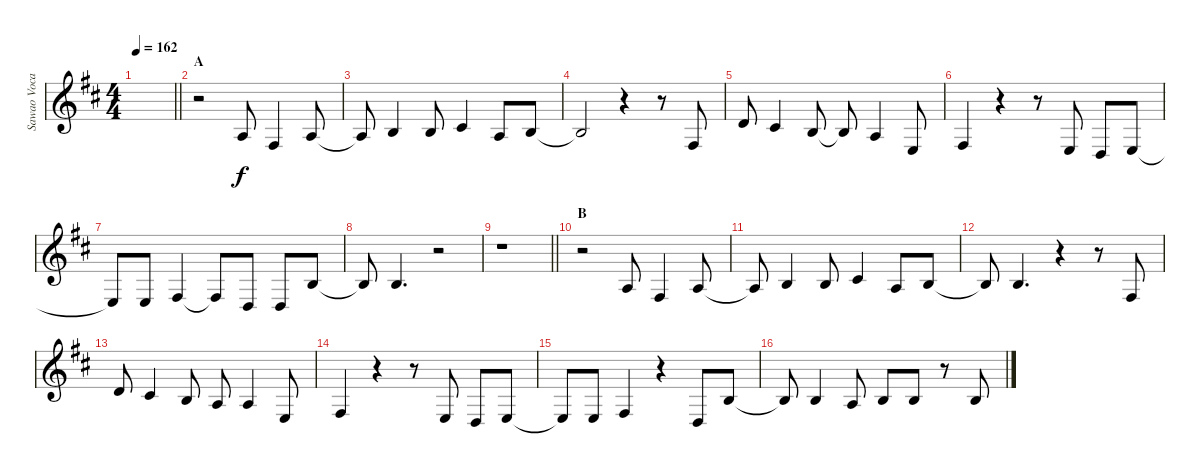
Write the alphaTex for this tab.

\track ("Sawao Vocal" "Sawao Voca") {instrument synthbrass1}
\staff {score}
\tuning (E4 B3 G3 D3 A2 E2) {hide}
\ts (4 4)
\tempo 162
\clef g2
\barLineRight lightlight
\ks d
|
\section ("" "A")
r.2 2.3.8 4.4.4 2.3.8 |
2.3{t}.8 0.2.4 0.2.8 2.2.4 2.3.8 0.2.8 |
0.2{t}.2 r.4 r.8 4.4.8 |
3.2.8 2.2.4 0.2.8 0.2{t}.8 2.3.4 2.4.8 |
4.4.4 r.4 r.8 2.4.8 0.4.8 2.4.8 |
2.4{t}.8 2.4.8 4.4.4 4.4{t}.8 0.4.8 0.4.8 0.2.8 |
0.2{t}.8 0.2.4{d} r.2 |
\barLineRight lightlight
r.1 |
\section ("" "B")
r.2 2.3.8 4.4.4 2.3.8 |
2.3{t}.8 0.2.4 0.2.8 2.2.4 2.3.8 0.2.8 |
0.2{t}.8 0.2.4{d} r.4 r.8 4.4.8 |
3.2.8 2.2.4 0.2.8 2.3.8 2.3.4 2.4.8 |
4.4.4 r.4 r.8 2.4.8 0.4.8 2.4.8 |
2.4{t}.8 2.4.8 4.4.4 r.4 0.4.8 0.2.8 |
0.2{t}.8 0.2.4 2.3.8 0.2.8 0.2.8 r.8 0.2.8
